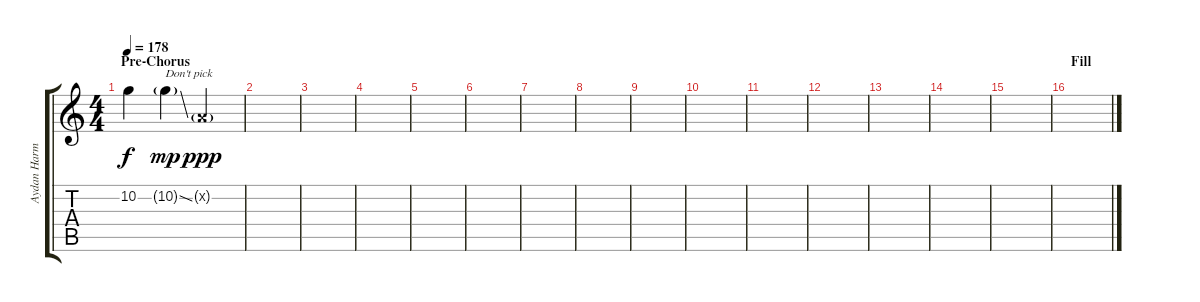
\track ("Aydan Harmony" "Aydan Harm") {instrument distortionguitar}
\staff {score tabs}
\tuning (D4 A3 F3 C3 G2 D2) {hide}
\ts (4 4)
\section ("" "Pre-Chorus")
\tempo 178
\clef g2
\ks c
10.2{t}.4{dy f} 10.2{ss g}.4{txt "Don't pick" dy mp} 0.2{g x}.2{dy ppp} |
|
|
|
|
|
|
|
|
|
|
|
|
|
|
\section ("" "Fill")
